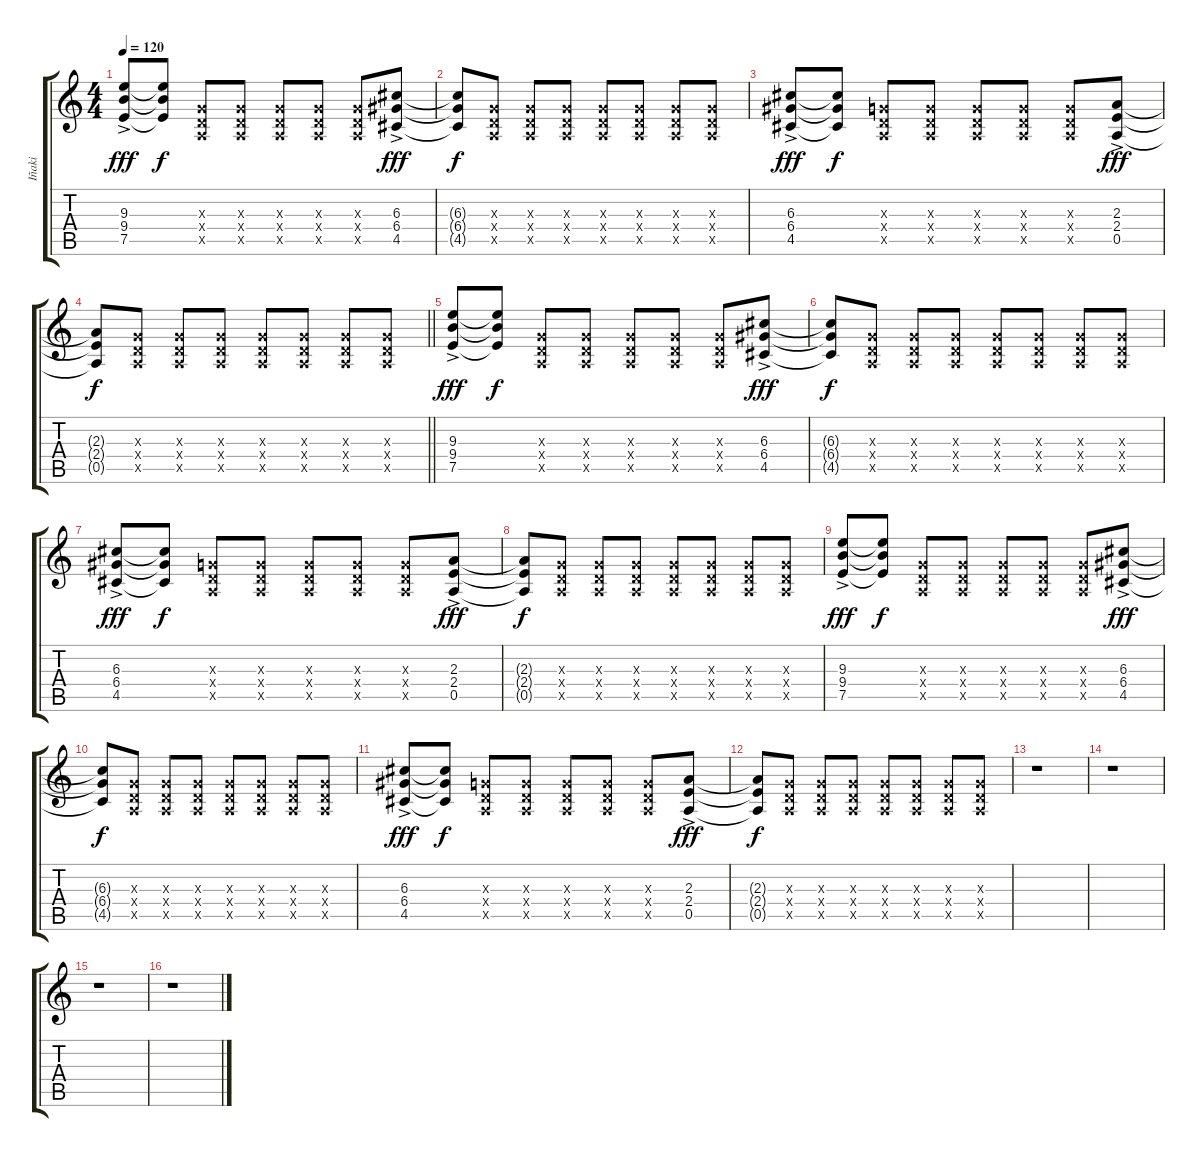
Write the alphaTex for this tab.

\track ("Iñaki" "Iñaki") {instrument overdrivenguitar}
\staff {score tabs}
\tuning (E4 B3 G3 D3 A2 E2) {hide}
\ts (4 4)
\tempo 120
\clef g2
\ks c
(9.3{ac} 9.4 7.5).8{dy fff} (9.3{t} 9.4{t} 7.5{t}).8{dy f} (0.3{x} 0.4{x} 0.5{x}).8 (0.3{x} 0.4{x} 0.5{x}).8 (0.3{x} 0.4{x} 0.5{x}).8 (0.3{x} 0.4{x} 0.5{x}).8 (0.3{x} 0.4{x} 0.5{x}).8 (6.3{ac} 6.4 4.5).8{dy fff} |
(6.3{t} 6.4{t} 4.5{t}).8{dy f} (0.3{x} 0.4{x} 0.5{x}).8 (0.3{x} 0.4{x} 0.5{x}).8 (0.3{x} 0.4{x} 0.5{x}).8 (0.3{x} 0.4{x} 0.5{x}).8 (0.3{x} 0.4{x} 0.5{x}).8 (0.3{x} 0.4{x} 0.5{x}).8 (0.3{x} 0.4{x} 0.5{x}).8 |
(6.3{ac} 6.4 4.5).8{dy fff} (6.3{t} 6.4{t} 4.5{t}).8{dy f} (0.3{x} 0.4{x} 0.5{x}).8 (0.3{x} 0.4{x} 0.5{x}).8 (0.3{x} 0.4{x} 0.5{x}).8 (0.3{x} 0.4{x} 0.5{x}).8 (0.3{x} 0.4{x} 0.5{x}).8 (2.3{ac} 2.4 0.5).8{dy fff} |
\barLineRight lightlight
(2.3{t} 2.4{t} 0.5{t}).8{dy f} (0.3{x} 0.4{x} 0.5{x}).8 (0.3{x} 0.4{x} 0.5{x}).8 (0.3{x} 0.4{x} 0.5{x}).8 (0.3{x} 0.4{x} 0.5{x}).8 (0.3{x} 0.4{x} 0.5{x}).8 (0.3{x} 0.4{x} 0.5{x}).8 (0.3{x} 0.4{x} 0.5{x}).8 |
(9.3{ac} 9.4 7.5).8{dy fff} (9.3{t} 9.4{t} 7.5{t}).8{dy f} (0.3{x} 0.4{x} 0.5{x}).8 (0.3{x} 0.4{x} 0.5{x}).8 (0.3{x} 0.4{x} 0.5{x}).8 (0.3{x} 0.4{x} 0.5{x}).8 (0.3{x} 0.4{x} 0.5{x}).8 (6.3{ac} 6.4 4.5).8{dy fff} |
(6.3{t} 6.4{t} 4.5{t}).8{dy f} (0.3{x} 0.4{x} 0.5{x}).8 (0.3{x} 0.4{x} 0.5{x}).8 (0.3{x} 0.4{x} 0.5{x}).8 (0.3{x} 0.4{x} 0.5{x}).8 (0.3{x} 0.4{x} 0.5{x}).8 (0.3{x} 0.4{x} 0.5{x}).8 (0.3{x} 0.4{x} 0.5{x}).8 |
(6.3{ac} 6.4 4.5).8{dy fff} (6.3{t} 6.4{t} 4.5{t}).8{dy f} (0.3{x} 0.4{x} 0.5{x}).8 (0.3{x} 0.4{x} 0.5{x}).8 (0.3{x} 0.4{x} 0.5{x}).8 (0.3{x} 0.4{x} 0.5{x}).8 (0.3{x} 0.4{x} 0.5{x}).8 (2.3{ac} 2.4 0.5).8{dy fff} |
(2.3{t} 2.4{t} 0.5{t}).8{dy f} (0.3{x} 0.4{x} 0.5{x}).8 (0.3{x} 0.4{x} 0.5{x}).8 (0.3{x} 0.4{x} 0.5{x}).8 (0.3{x} 0.4{x} 0.5{x}).8 (0.3{x} 0.4{x} 0.5{x}).8 (0.3{x} 0.4{x} 0.5{x}).8 (0.3{x} 0.4{x} 0.5{x}).8 |
(9.3{ac} 9.4 7.5).8{dy fff} (9.3{t} 9.4{t} 7.5{t}).8{dy f} (0.3{x} 0.4{x} 0.5{x}).8 (0.3{x} 0.4{x} 0.5{x}).8 (0.3{x} 0.4{x} 0.5{x}).8 (0.3{x} 0.4{x} 0.5{x}).8 (0.3{x} 0.4{x} 0.5{x}).8 (6.3{ac} 6.4 4.5).8{dy fff} |
(6.3{t} 6.4{t} 4.5{t}).8{dy f} (0.3{x} 0.4{x} 0.5{x}).8 (0.3{x} 0.4{x} 0.5{x}).8 (0.3{x} 0.4{x} 0.5{x}).8 (0.3{x} 0.4{x} 0.5{x}).8 (0.3{x} 0.4{x} 0.5{x}).8 (0.3{x} 0.4{x} 0.5{x}).8 (0.3{x} 0.4{x} 0.5{x}).8 |
(6.3{ac} 6.4 4.5).8{dy fff} (6.3{t} 6.4{t} 4.5{t}).8{dy f} (0.3{x} 0.4{x} 0.5{x}).8 (0.3{x} 0.4{x} 0.5{x}).8 (0.3{x} 0.4{x} 0.5{x}).8 (0.3{x} 0.4{x} 0.5{x}).8 (0.3{x} 0.4{x} 0.5{x}).8 (2.3{ac} 2.4 0.5).8{dy fff} |
(2.3{t} 2.4{t} 0.5{t}).8{dy f} (0.3{x} 0.4{x} 0.5{x}).8 (0.3{x} 0.4{x} 0.5{x}).8 (0.3{x} 0.4{x} 0.5{x}).8 (0.3{x} 0.4{x} 0.5{x}).8 (0.3{x} 0.4{x} 0.5{x}).8 (0.3{x} 0.4{x} 0.5{x}).8 (0.3{x} 0.4{x} 0.5{x}).8 |
r.1 |
r.1 |
r.1 |
r.1
